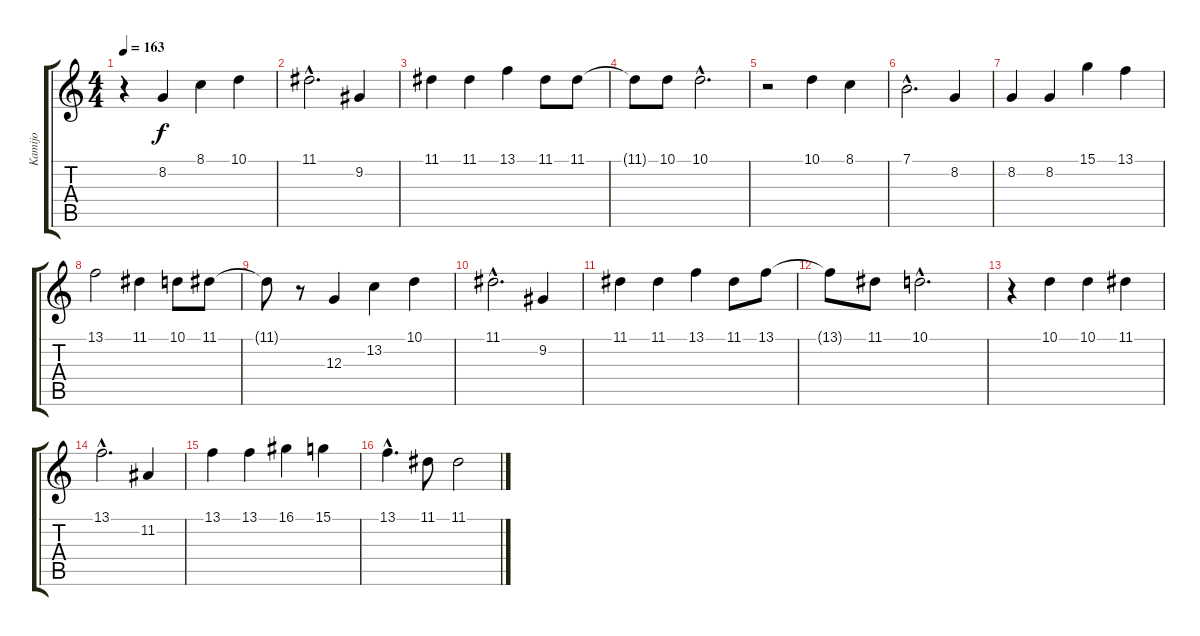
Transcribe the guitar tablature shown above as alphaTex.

\track ("Kamijo" "Kamijo") {instrument englishhorn}
\staff {score tabs}
\tuning (E4 B3 G3 D3 A2 E2) {hide}
\ts (4 4)
\tempo 163
\clef g2
\ks c
r.4{dy f} 8.2.4 8.1.4 10.1.4 |
11.1{hac}.2{d} 9.2.4 |
11.1.4 11.1.4 13.1.4 11.1.8 11.1.8 |
11.1{t}.8 10.1.8 10.1{hac}.2{d} |
r.2 10.1.4 8.1.4 |
7.1{hac}.2{d} 8.2.4 |
8.2.4 8.2.4 15.1.4 13.1.4 |
13.1.2 11.1.4 10.1.8 11.1.8 |
11.1{t}.8 r.8 12.3.4 13.2.4 10.1.4 |
11.1{hac}.2{d} 9.2.4 |
11.1.4 11.1.4 13.1.4 11.1.8 13.1.8 |
13.1{t}.8 11.1.8 10.1{hac}.2{d} |
r.4 10.1.4 10.1.4 11.1.4 |
13.1{hac}.2{d} 11.2.4 |
13.1.4 13.1.4 16.1.4 15.1.4 |
13.1{hac}.4{d} 11.1.8 11.1.2
